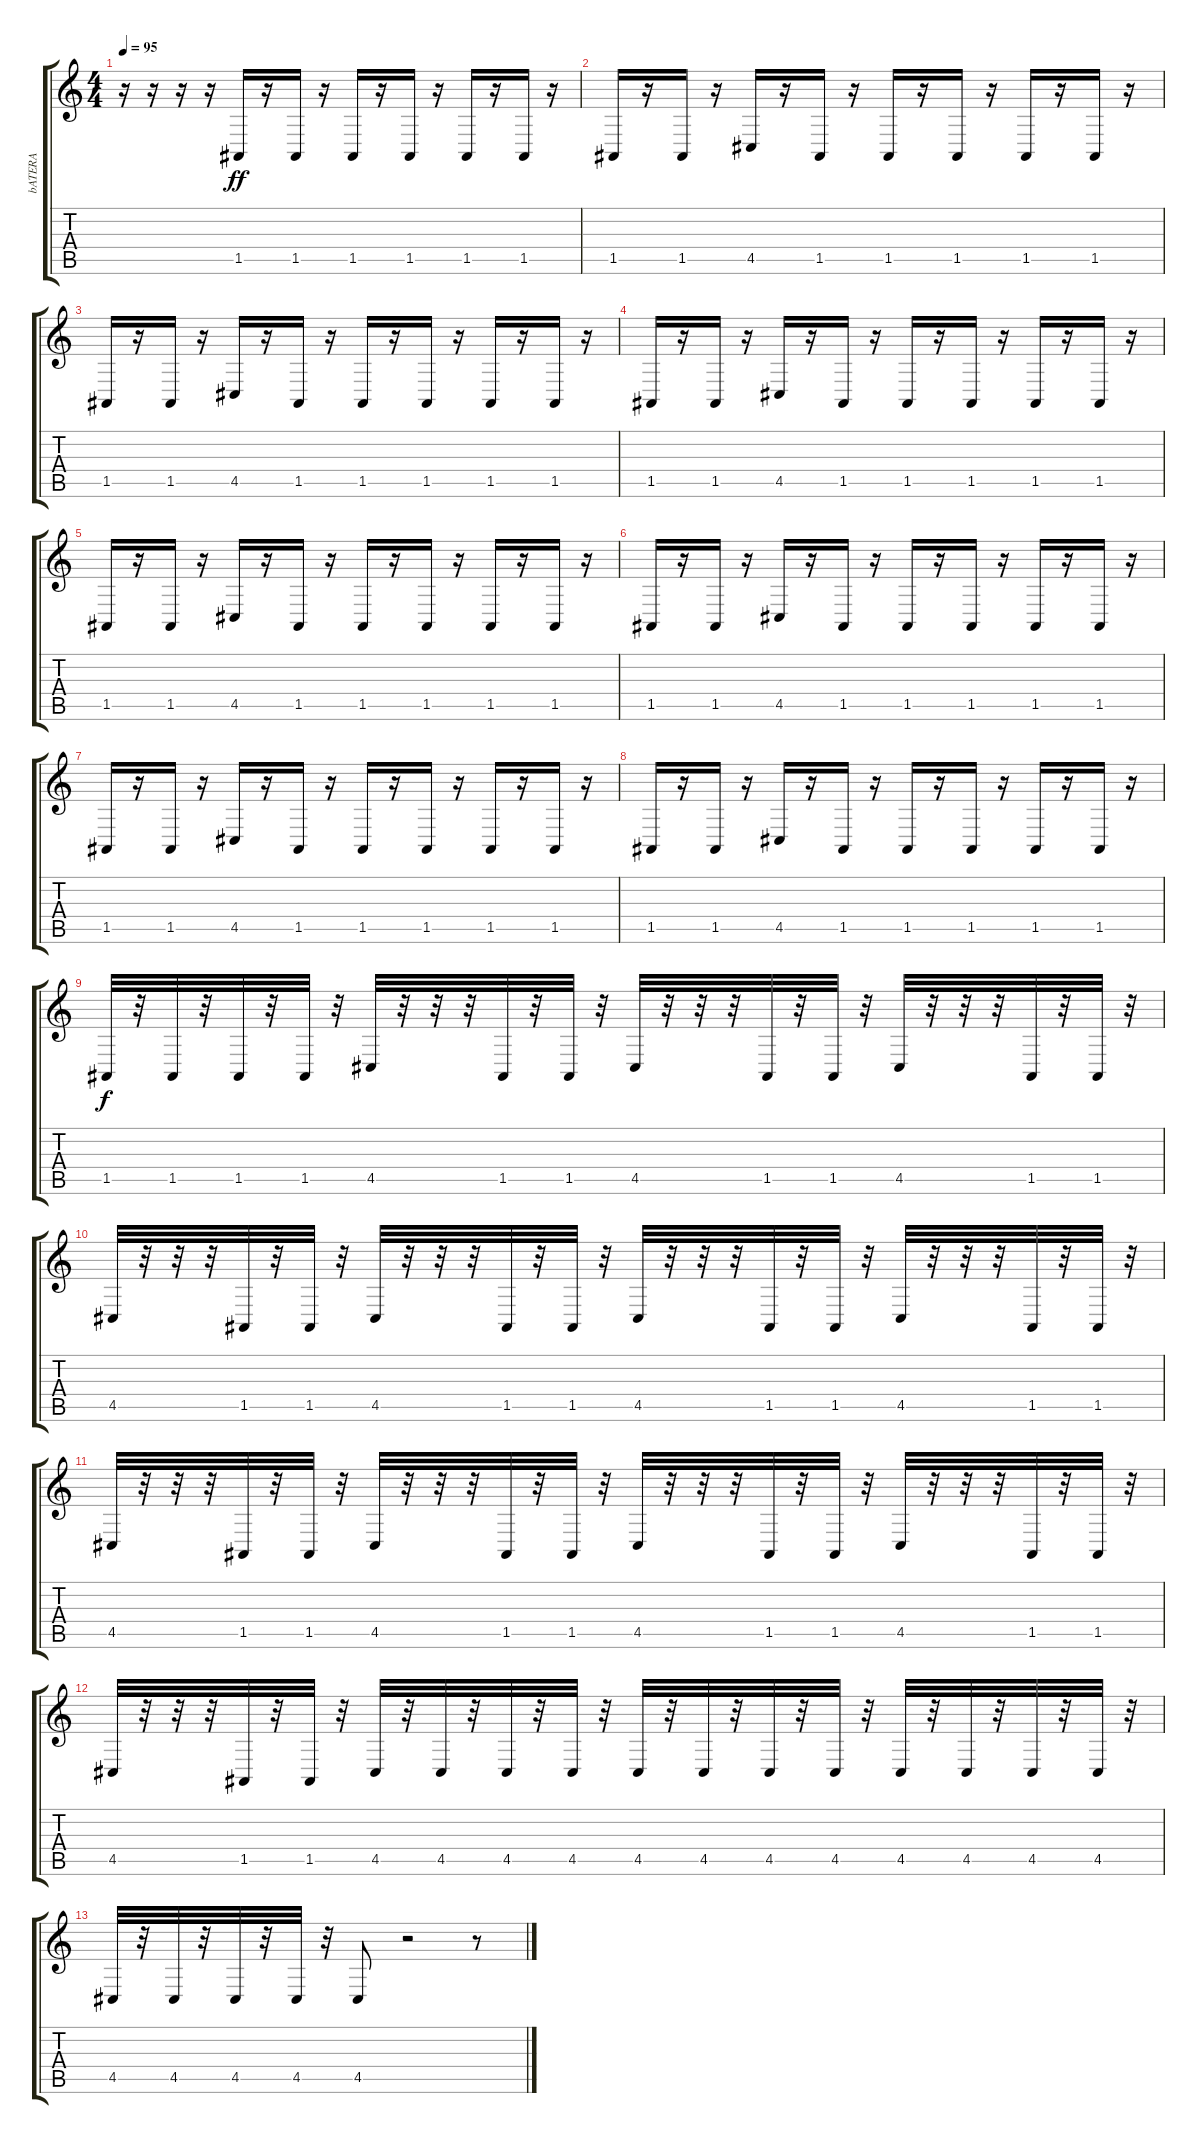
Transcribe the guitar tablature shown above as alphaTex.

\track ("bATERA" "bATERA") {instrument acousticgrandpiano}
\staff {score tabs}
\tuning (E4 B3 G3 D3 A2 E2) {hide}
\ts (4 4)
\tempo 95
\clef g2
\ks c
r.16{dy ff} r.16 r.16 r.16 1.5.16 r.16 1.5.16 r.16 1.5.16 r.16 1.5.16 r.16 1.5.16 r.16 1.5.16 r.16 |
1.5.16 r.16 1.5.16 r.16 4.5.16 r.16 1.5.16 r.16 1.5.16 r.16 1.5.16 r.16 1.5.16 r.16 1.5.16 r.16 |
1.5.16 r.16 1.5.16 r.16 4.5.16 r.16 1.5.16 r.16 1.5.16 r.16 1.5.16 r.16 1.5.16 r.16 1.5.16 r.16 |
1.5.16 r.16 1.5.16 r.16 4.5.16 r.16 1.5.16 r.16 1.5.16 r.16 1.5.16 r.16 1.5.16 r.16 1.5.16 r.16 |
1.5.16 r.16 1.5.16 r.16 4.5.16 r.16 1.5.16 r.16 1.5.16 r.16 1.5.16 r.16 1.5.16 r.16 1.5.16 r.16 |
1.5.16 r.16 1.5.16 r.16 4.5.16 r.16 1.5.16 r.16 1.5.16 r.16 1.5.16 r.16 1.5.16 r.16 1.5.16 r.16 |
1.5.16 r.16 1.5.16 r.16 4.5.16 r.16 1.5.16 r.16 1.5.16 r.16 1.5.16 r.16 1.5.16 r.16 1.5.16 r.16 |
1.5.16 r.16 1.5.16 r.16 4.5.16 r.16 1.5.16 r.16 1.5.16 r.16 1.5.16 r.16 1.5.16 r.16 1.5.16 r.16 |
1.5.32{dy f} r.32 1.5.32 r.32 1.5.32 r.32 1.5.32 r.32 4.5.32 r.32 r.32 r.32 1.5.32 r.32 1.5.32 r.32 4.5.32 r.32 r.32 r.32 1.5.32 r.32 1.5.32 r.32 4.5.32 r.32 r.32 r.32 1.5.32 r.32 1.5.32 r.32 |
4.5.32 r.32 r.32 r.32 1.5.32 r.32 1.5.32 r.32 4.5.32 r.32 r.32 r.32 1.5.32 r.32 1.5.32 r.32 4.5.32 r.32 r.32 r.32 1.5.32 r.32 1.5.32 r.32 4.5.32 r.32 r.32 r.32 1.5.32 r.32 1.5.32 r.32 |
4.5.32 r.32 r.32 r.32 1.5.32 r.32 1.5.32 r.32 4.5.32 r.32 r.32 r.32 1.5.32 r.32 1.5.32 r.32 4.5.32 r.32 r.32 r.32 1.5.32 r.32 1.5.32 r.32 4.5.32 r.32 r.32 r.32 1.5.32 r.32 1.5.32 r.32 |
4.5.32 r.32 r.32 r.32 1.5.32 r.32 1.5.32 r.32 4.5.32 r.32 4.5.32 r.32 4.5.32 r.32 4.5.32 r.32 4.5.32 r.32 4.5.32 r.32 4.5.32 r.32 4.5.32 r.32 4.5.32 r.32 4.5.32 r.32 4.5.32 r.32 4.5.32 r.32 |
4.5.32 r.32 4.5.32 r.32 4.5.32 r.32 4.5.32 r.32 4.5.8 r.2 r.8
